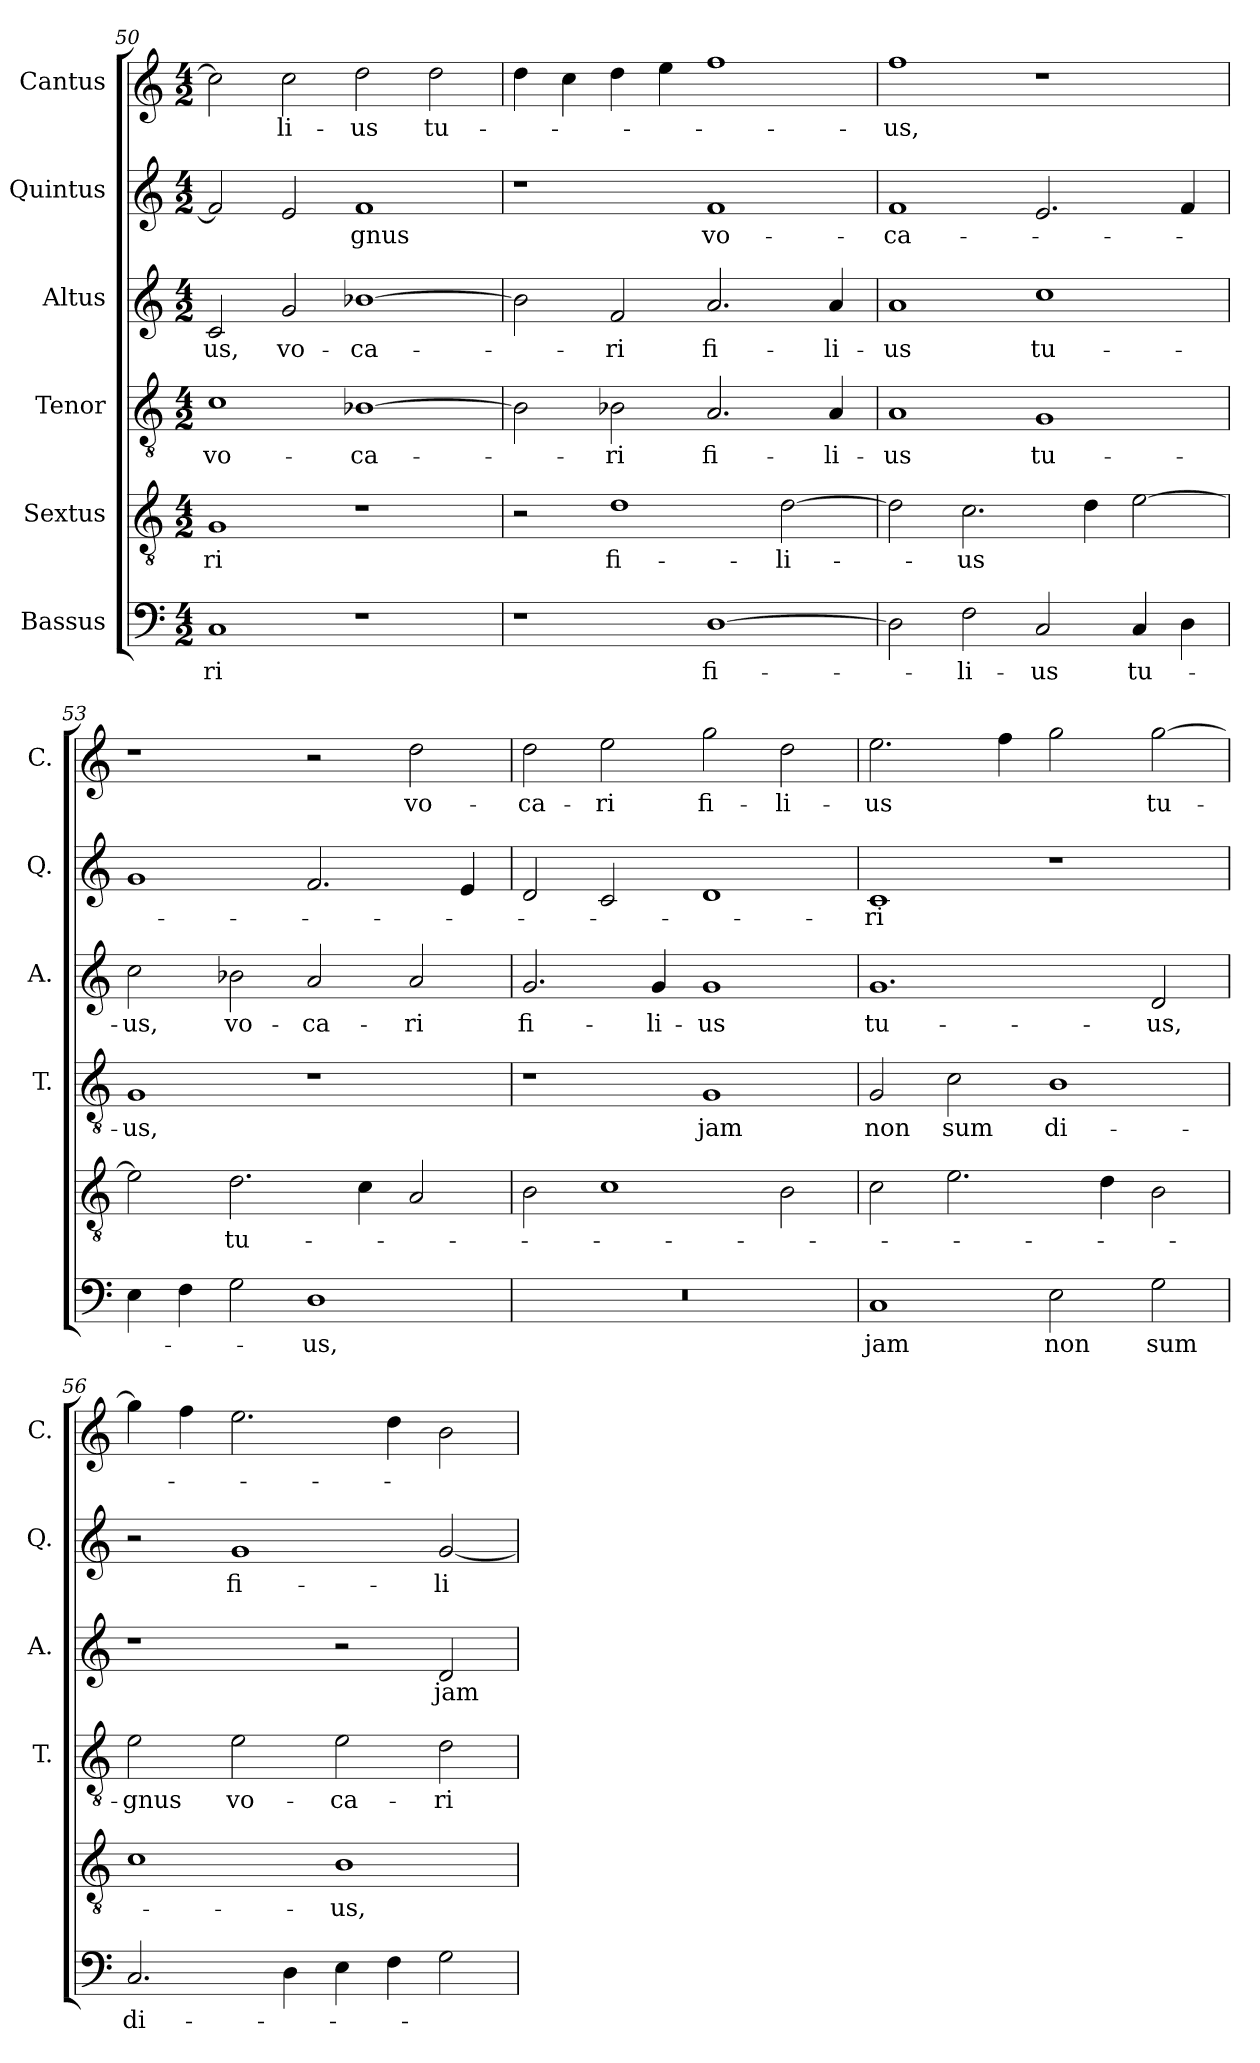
**kern	**text	**kern	**text	**kern	**text	**kern	**text	**kern	**text	**kern	**text
*part6	*part6	*part5	*part5	*part4	*part4	*part3	*part3	*part2	*part2	*part1	*part1
*staff6	*staff6	*staff5	*staff5	*staff4	*staff4	*staff3	*staff3	*staff2	*staff2	*staff1	*staff1
*I"Bassus	*	*I"Sextus	*	*I"Tenor	*	*I"Altus	*	*I"Quintus	*	*I"Cantus	*
*	*	*	*	*I'T.	*	*I'A.	*	*I'Q.	*	*I'C.	*
*clefF4	*	*clefGv2	*	*clefGv2	*	*clefG2	*	*clefG2	*	*clefG2	*
*k[]	*	*k[]	*	*k[]	*	*k[]	*	*k[]	*	*k[]	*
*M4/2	*	*M4/2	*	*M4/2	*	*M4/2	*	*M4/2	*	*M4/2	*
=50	=50	=50	=50	=50	=50	=50	=50	=50	=50	=50	=50
1C	-ri	1G	-ri	1c	vo-	2c/	-us,	2f/]	.	2cc\]	.
.	.	.	.	.	.	2g/	vo-	2e/	.	2cc\	-li-
1r	.	1r	.	[1B-X	-ca-	[1b-X	-ca-	1f	-gnus	2dd\	-us
.	.	.	.	.	.	.	.	.	.	2dd\	tu-
=51	=51	=51	=51	=51	=51	=51	=51	=51	=51	=51	=51
1r	.	2r	.	2B-\]	.	2b-\]	.	1r	.	4dd\	.
.	.	.	.	.	.	.	.	.	.	4cc\	.
.	.	1d	fi-	2B-X\	ri	2f/	-ri	.	.	4dd\	.
.	.	.	.	.	.	.	.	.	.	4ee\	.
[1D	fi-	.	.	2.A/	fi-	2.a/	fi-	1f	vo-	1ff	.
.	.	[2d\	-li-	.	.	.	.	.	.	.	.
.	.	.	.	4A/	-li-	4a/	-li-	.	.	.	.
=52	=52	=52	=52	=52	=52	=52	=52	=52	=52	=52	=52
2D\]	.	2d\]	.	1A	-us	1a	-us	1f	-ca-	1ff	-us,
2F\	-li-	2.c\	-us	.	.	.	.	.	.	.	.
2C/	-us	.	.	1G	tu-	1cc	tu-	2.e/	.	1r	.
.	.	4d\	.	.	.	.	.	.	.	.	.
4C/	tu-	[2e\	.	.	.	.	.	.	.	.	.
4D\	.	.	.	.	.	.	.	4f/	.	.	.
=53	=53	=53	=53	=53	=53	=53	=53	=53	=53	=53	=53
4E\	.	2e\]	.	1G	-us,	2cc\	-us,	1g	.	1r	.
4F\	.	.	.	.	.	.	.	.	.	.	.
2G\	.	2.d\	tu-	.	.	2b-X\	vo-	.	.	.	.
1D	-us,	.	.	1r	.	2a/	-ca-	2.f/	.	2r	.
.	.	4c\	.	.	.	.	.	.	.	.	.
.	.	2A/	.	.	.	2a/	-ri	.	.	2dd\	vo-
.	.	.	.	.	.	.	.	4e/	.	.	.
=54	=54	=54	=54	=54	=54	=54	=54	=54	=54	=54	=54
0r	.	2B\	.	1r	.	2.g/	fi-	2d/	.	2dd\	-ca-
.	.	1c	.	.	.	.	.	2c/	.	2ee\	-ri
.	.	.	.	.	.	4g/	-li-	.	.	.	.
.	.	.	.	1G	jam	1g	-us	1d	.	2gg\	fi-
.	.	2B\	.	.	.	.	.	.	.	2dd\	-li-
!!LO:LB:g=z
=55	=55	=55	=55	=55	=55	=55	=55	=55	=55	=55	=55
1C	jam	2c\	.	2G/	non	1.g	tu-	1c	-ri	2.ee\	-us
.	.	2.e\	.	2c\	sum	.	.	.	.	.	.
.	.	.	.	.	.	.	.	.	.	4ff\	.
2E\	non	.	.	1B	di-	.	.	1r	.	2gg\	.
.	.	4d\	.	.	.	.	.	.	.	.	.
2G\	sum	2B\	.	.	.	2d/	-us,	.	.	[2gg\	tu-
=56	=56	=56	=56	=56	=56	=56	=56	=56	=56	=56	=56
2.C/	di-	1c	.	2e\	-gnus	1r	.	2r	.	4gg\]	.
.	.	.	.	.	.	.	.	.	.	4ff\	.
.	.	.	.	2e\	vo-	.	.	1g	fi-	2.ee\	.
4D\	.	.	.	.	.	.	.	.	.	.	.
4E\	.	1B	-us,	2e\	-ca-	2r	.	.	.	.	.
4F\	.	.	.	.	.	.	.	.	.	4dd\	.
2G\	.	.	.	2d\	-ri	2d/	jam	[2g/	-li-	2b\	.
=	=	=	=	=	=	=	=	=	=	=	=
*-	*-	*-	*-	*-	*-	*-	*-	*-	*-	*-	*-
